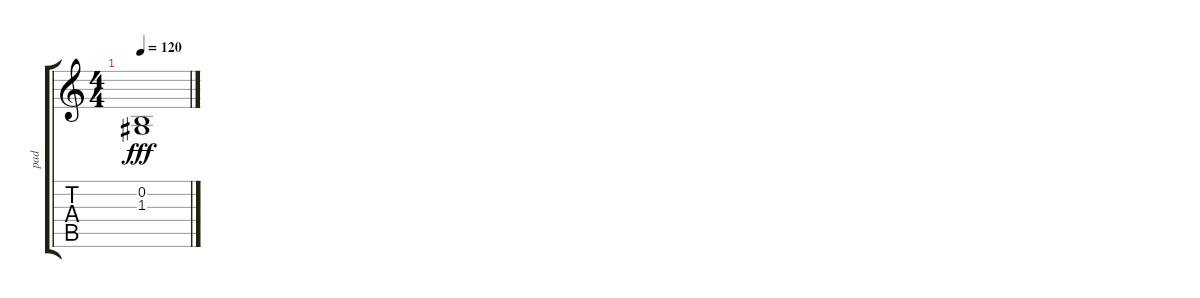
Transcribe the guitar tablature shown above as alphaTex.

\track ("pad" "pad") {instrument pad2warm}
\staff {score tabs}
\tuning (E4 B3 G3 D3 A2 E2) {hide}
\ts (4 4)
\tempo 120
\clef g2
\ks c
(0.2 1.3).1{dy fff volume 4}
